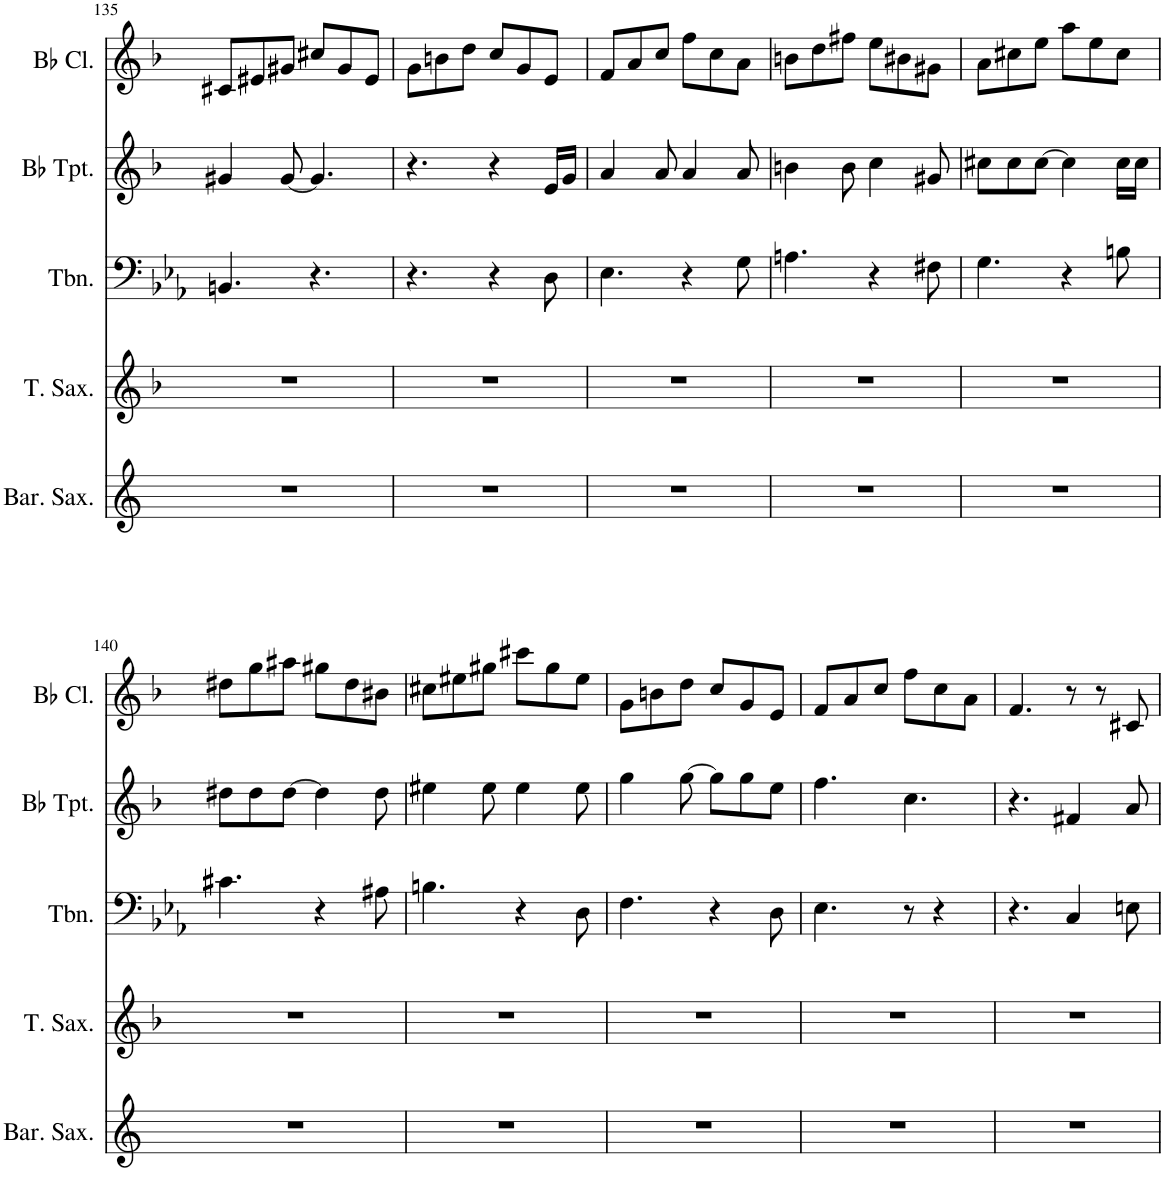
**kern	**kern	**kern	**kern	**kern
*part5	*part4	*part3	*part2	*part1
*staff5	*staff4	*staff3	*staff2	*staff1
*I"Baritone Saxophone	*I"Tenor Saxophone	*I"Trombone	*I"Bb Trumpet	*I"Bb Clarinet
*I'Bar. Sax.	*I'T. Sax.	*I'Tbn.	*I'Bb Tpt.	*I'Bb Cl.
!!LO:PB:g=z
*clefG2	*clefG2	*clefF4	*clefG2	*clefG2
*ITrd12c21	*ITrd8c14	*	*ITrd1c2	*ITrd1c2
*k[]	*k[b-]	*k[b-e-a-]	*k[b-]	*k[b-]
*M6/8	*M6/8	*M6/8	*M6/8	*M6/8
=135	=135	=135	=135	=135
2.r	2.r	4.BBn/	4g#X/	8c#X/L
.	.	.	.	8e#X/
.	.	.	[8g#/	8g#X/J
.	.	4.r	4.g#/]	8cc#X/L
.	.	.	.	8g#/
.	.	.	.	8e#/J
=136	=136	=136	=136	=136
2.r	2.r	4.r	4.r	8g\L
.	.	.	.	8bn\
.	.	.	.	8dd\J
.	.	4r	4r	8cc/L
.	.	.	.	8g/
.	.	8D\	16e/LL	8e/J
.	.	.	16g/JJ	.
=137	=137	=137	=137	=137
2.r	2.r	4.E-\	4a/	8f/L
.	.	.	.	8a/
.	.	.	8a/	8cc/J
.	.	4r	4a/	8ff\L
.	.	.	.	8cc\
.	.	8G\	8a/	8a\J
=138	=138	=138	=138	=138
2.r	2.r	4.An\	4bn\	8bn\L
.	.	.	.	8dd\
.	.	.	8b\	8ff#X\J
.	.	4r	4cc\	8ee\L
.	.	.	.	8b#X\
.	.	8F#X\	8g#X/	8g#X\J
=139	=139	=139	=139	=139
2.r	2.r	4.G\	8cc#X\L	8a\L
.	.	.	8cc#\	8cc#X\
.	.	.	[8cc#\J	8ee\J
.	.	4r	4cc#\]	8aa\L
.	.	.	.	8ee\
.	.	8Bn\	16cc#\LL	8cc#\J
.	.	.	16cc#\JJ	.
!!LO:LB:g=z
=140	=140	=140	=140	=140
2.r	2.r	4.c#X\	8dd#X\L	8dd#X\L
.	.	.	8dd#\	8gg\
.	.	.	[8dd#\J	8aa#X\J
.	.	4r	4dd#\]	8gg#X\L
.	.	.	.	8dd#\
.	.	8A#X\	8dd#\	8b#X\J
=141	=141	=141	=141	=141
2.r	2.r	4.Bn\	4ee#X\	8cc#X\L
.	.	.	.	8ee#X\
.	.	.	8ee#\	8gg#X\J
.	.	4r	4ee#\	8ccc#X\L
.	.	.	.	8gg#\
.	.	8D\	8ee#\	8ee#\J
=142	=142	=142	=142	=142
2.r	2.r	4.F\	4gg\	8g\L
.	.	.	.	8bn\
.	.	.	[8gg\	8dd\J
.	.	4r	8gg\L]	8cc/L
.	.	.	8gg\	8g/
.	.	8D\	8ee\J	8e/J
=143	=143	=143	=143	=143
2.r	2.r	4.E-\	4.ff\	8f/L
.	.	.	.	8a/
.	.	.	.	8cc/J
.	.	8r	4.cc\	8ff\L
.	.	4r	.	8cc\
.	.	.	.	8a\J
=144	=144	=144	=144	=144
2.r	2.r	4.r	4.r	4.f/
.	.	4C/	4f#X/	8r
.	.	.	.	8r
.	.	8En\	8a/	8c#X/
=	=	=	=	=
*-	*-	*-	*-	*-
